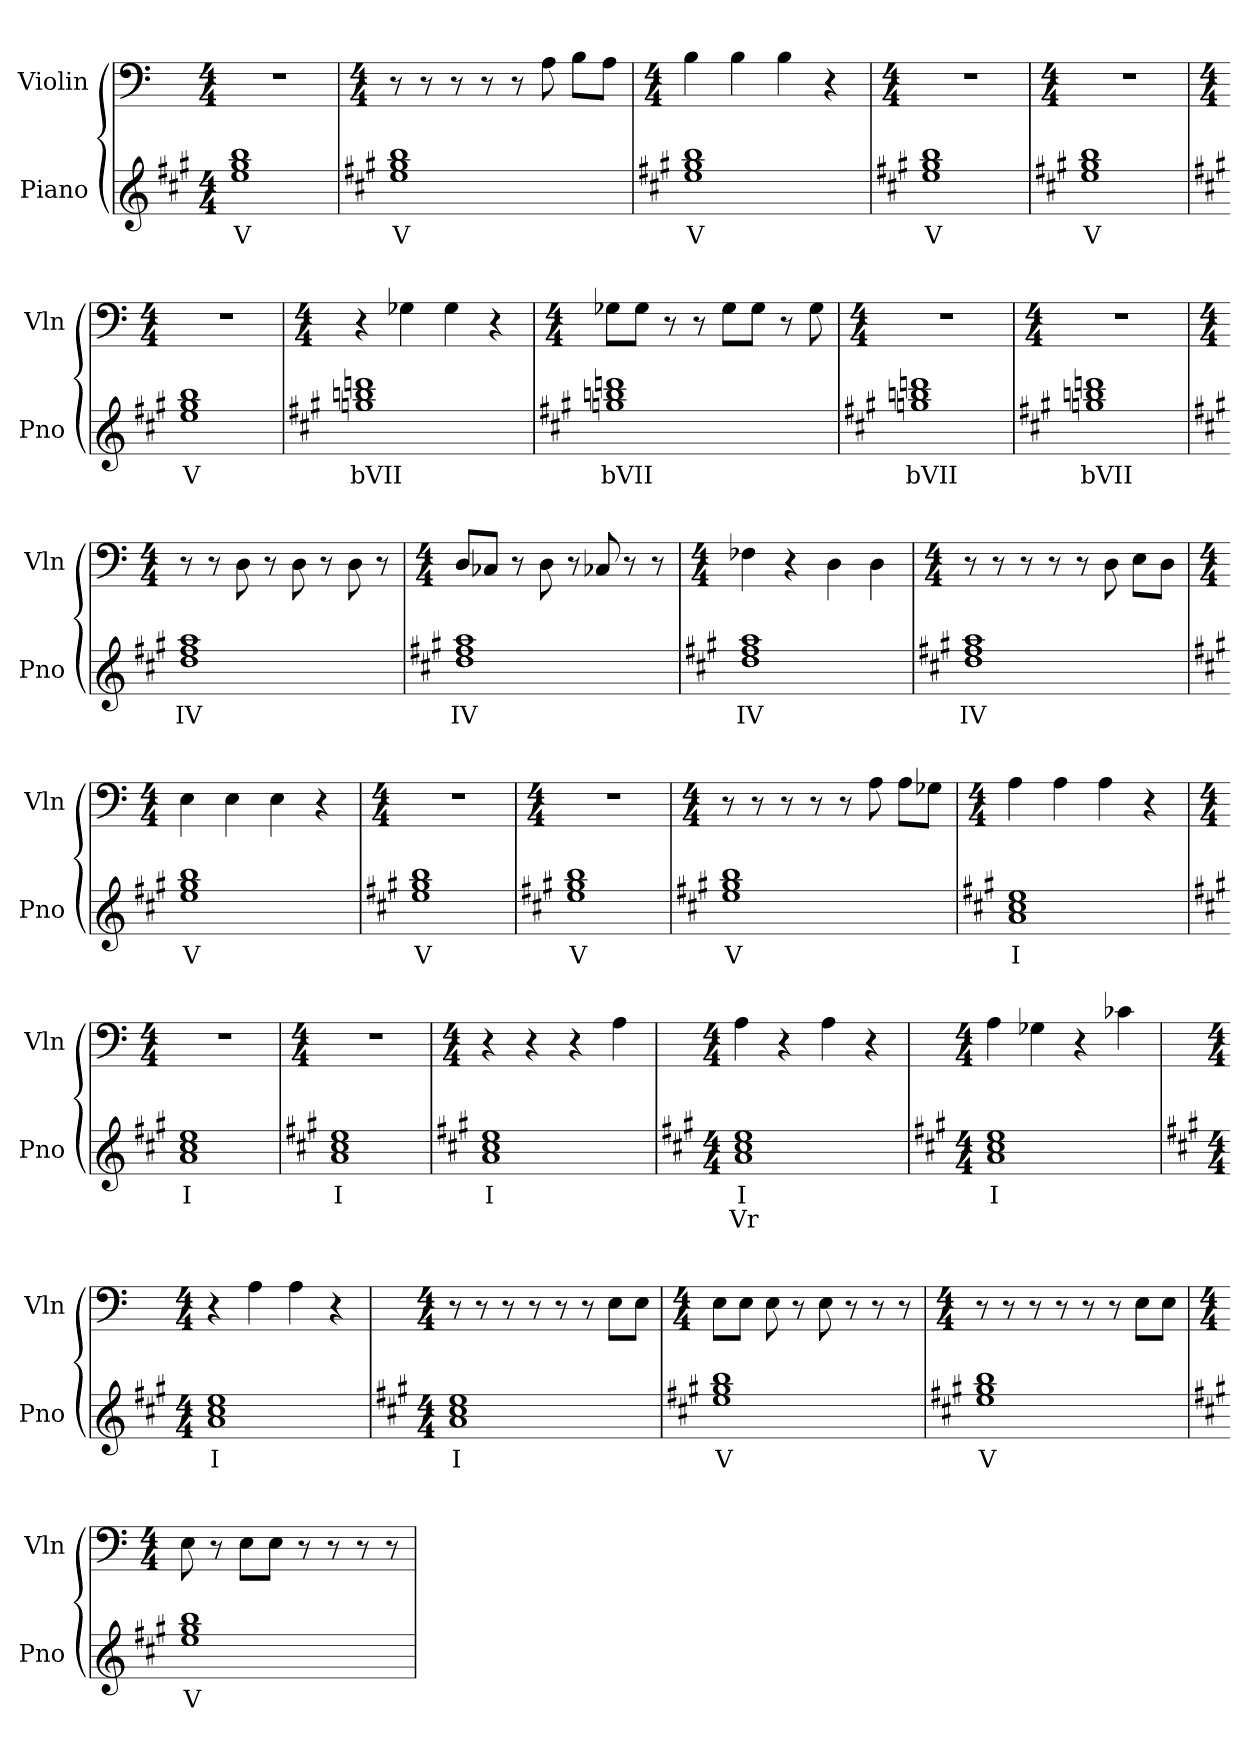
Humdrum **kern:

**kern	**text	**text	**kern
*part2	*part2	*part2	*part1
*staff2	*staff2	*staff2	*staff1
*I"Piano	*	*	*I"Violin
*I'Pno	*	*	*I'Vln
*k[f#c#g#]	*	*	*
*A:	*	*	*
*M4/4	*	*	*M4/4
=	=	=	=
1ee 1gg# 1bb	V	.	1r
=	=	=	=
*k[f#c#g#]	*	*	*
*A:	*	*	*
*	*	*	*M4/4
1ee 1gg# 1bb	V	.	8r
.	.	.	8r
.	.	.	8r
.	.	.	8r
.	.	.	8r
.	.	.	8A
.	.	.	8BL
.	.	.	8AJ
=	=	=	=
*k[f#c#g#]	*	*	*
*A:	*	*	*
*	*	*	*M4/4
1ee 1gg# 1bb	V	.	4B
.	.	.	4B
.	.	.	4B
.	.	.	4r
=	=	=	=
*k[f#c#g#]	*	*	*
*A:	*	*	*
*	*	*	*M4/4
1ee 1gg# 1bb	V	.	1r
=	=	=	=
*k[f#c#g#]	*	*	*
*A:	*	*	*
*	*	*	*M4/4
1ee 1gg# 1bb	V	.	1r
=	=	=	=
*k[f#c#g#]	*	*	*
*A:	*	*	*
*	*	*	*M4/4
1ee 1gg# 1bb	V	.	1r
=	=	=	=
*k[f#c#g#]	*	*	*
*A:	*	*	*
*	*	*	*M4/4
1ggn 1bbn 1dddn	bVII	.	4r
.	.	.	4G-X
.	.	.	4G-
.	.	.	4r
=	=	=	=
*k[f#c#g#]	*	*	*
*A:	*	*	*
*	*	*	*M4/4
1ggn 1bbn 1dddn	bVII	.	8G-XL
.	.	.	8G-J
.	.	.	8r
.	.	.	8r
.	.	.	8G-L
.	.	.	8G-J
.	.	.	8r
.	.	.	8G-
=	=	=	=
*k[f#c#g#]	*	*	*
*A:	*	*	*
*	*	*	*M4/4
1ggn 1bbn 1dddn	bVII	.	1r
=	=	=	=
*k[f#c#g#]	*	*	*
*A:	*	*	*
*	*	*	*M4/4
1ggn 1bbn 1dddn	bVII	.	1r
=	=	=	=
*k[f#c#g#]	*	*	*
*A:	*	*	*
*	*	*	*M4/4
1dd 1ff# 1aa	IV	.	8r
.	.	.	8r
.	.	.	8D
.	.	.	8r
.	.	.	8D
.	.	.	8r
.	.	.	8D
.	.	.	8r
=	=	=	=
*k[f#c#g#]	*	*	*
*A:	*	*	*
*	*	*	*M4/4
1dd 1ff# 1aa	IV	.	8DL
.	.	.	8C-XJ
.	.	.	8r
.	.	.	8D
.	.	.	8r
.	.	.	8C-X
.	.	.	8r
.	.	.	8r
=	=	=	=
*k[f#c#g#]	*	*	*
*A:	*	*	*
*	*	*	*M4/4
1dd 1ff# 1aa	IV	.	4F-X
.	.	.	4r
.	.	.	4D
.	.	.	4D
=	=	=	=
*k[f#c#g#]	*	*	*
*A:	*	*	*
*	*	*	*M4/4
1dd 1ff# 1aa	IV	.	8r
.	.	.	8r
.	.	.	8r
.	.	.	8r
.	.	.	8r
.	.	.	8D
.	.	.	8EL
.	.	.	8DJ
=	=	=	=
*k[f#c#g#]	*	*	*
*A:	*	*	*
*	*	*	*M4/4
1ee 1gg# 1bb	V	.	4E
.	.	.	4E
.	.	.	4E
.	.	.	4r
=	=	=	=
*k[f#c#g#]	*	*	*
*A:	*	*	*
*	*	*	*M4/4
1ee 1gg# 1bb	V	.	1r
=	=	=	=
*k[f#c#g#]	*	*	*
*A:	*	*	*
*	*	*	*M4/4
1ee 1gg# 1bb	V	.	1r
=	=	=	=
*k[f#c#g#]	*	*	*
*A:	*	*	*
*	*	*	*M4/4
1ee 1gg# 1bb	V	.	8r
.	.	.	8r
.	.	.	8r
.	.	.	8r
.	.	.	8r
.	.	.	8A
.	.	.	8AL
.	.	.	8G-XJ
=	=	=	=
*k[f#c#g#]	*	*	*
*A:	*	*	*
*	*	*	*M4/4
1a 1cc# 1ee	I	.	4A
.	.	.	4A
.	.	.	4A
.	.	.	4r
=	=	=	=
*k[f#c#g#]	*	*	*
*A:	*	*	*
*	*	*	*M4/4
1a 1cc# 1ee	I	.	1r
=	=	=	=
*k[f#c#g#]	*	*	*
*A:	*	*	*
*	*	*	*M4/4
1a 1cc# 1ee	I	.	1r
=	=	=	=
*k[f#c#g#]	*	*	*
*A:	*	*	*
*	*	*	*M4/4
1a 1cc# 1ee	I	.	4r
.	.	.	4r
.	.	.	4r
.	.	.	4A
=	=	=	=
*k[f#c#g#]	*	*	*
*A:	*	*	*
*M4/4	*	*	*M4/4
1a 1cc# 1ee	I	Vr	4A
.	.	.	4r
.	.	.	4A
.	.	.	4r
=	=	=	=
*k[f#c#g#]	*	*	*
*A:	*	*	*
*M4/4	*	*	*M4/4
1a 1cc# 1ee	I	.	4A
.	.	.	4G-X
.	.	.	4r
.	.	.	4c-X
=	=	=	=
*k[f#c#g#]	*	*	*
*A:	*	*	*
*M4/4	*	*	*M4/4
1a 1cc# 1ee	I	.	4r
.	.	.	4A
.	.	.	4A
.	.	.	4r
=	=	=	=
*k[f#c#g#]	*	*	*
*A:	*	*	*
*M4/4	*	*	*M4/4
1a 1cc# 1ee	I	.	8r
.	.	.	8r
.	.	.	8r
.	.	.	8r
.	.	.	8r
.	.	.	8r
.	.	.	8EL
.	.	.	8EJ
=	=	=	=
*k[f#c#g#]	*	*	*
*A:	*	*	*
*	*	*	*M4/4
1ee 1gg# 1bb	V	.	8EL
.	.	.	8EJ
.	.	.	8E
.	.	.	8r
.	.	.	8E
.	.	.	8r
.	.	.	8r
.	.	.	8r
=	=	=	=
*k[f#c#g#]	*	*	*
*A:	*	*	*
*	*	*	*M4/4
1ee 1gg# 1bb	V	.	8r
.	.	.	8r
.	.	.	8r
.	.	.	8r
.	.	.	8r
.	.	.	8r
.	.	.	8EL
.	.	.	8EJ
=	=	=	=
*k[f#c#g#]	*	*	*
*A:	*	*	*
*	*	*	*M4/4
1ee 1gg# 1bb	V	.	8E
.	.	.	8r
.	.	.	8EL
.	.	.	8EJ
.	.	.	8r
.	.	.	8r
.	.	.	8r
.	.	.	8r
=	=	=	=
*-	*-	*-	*-
